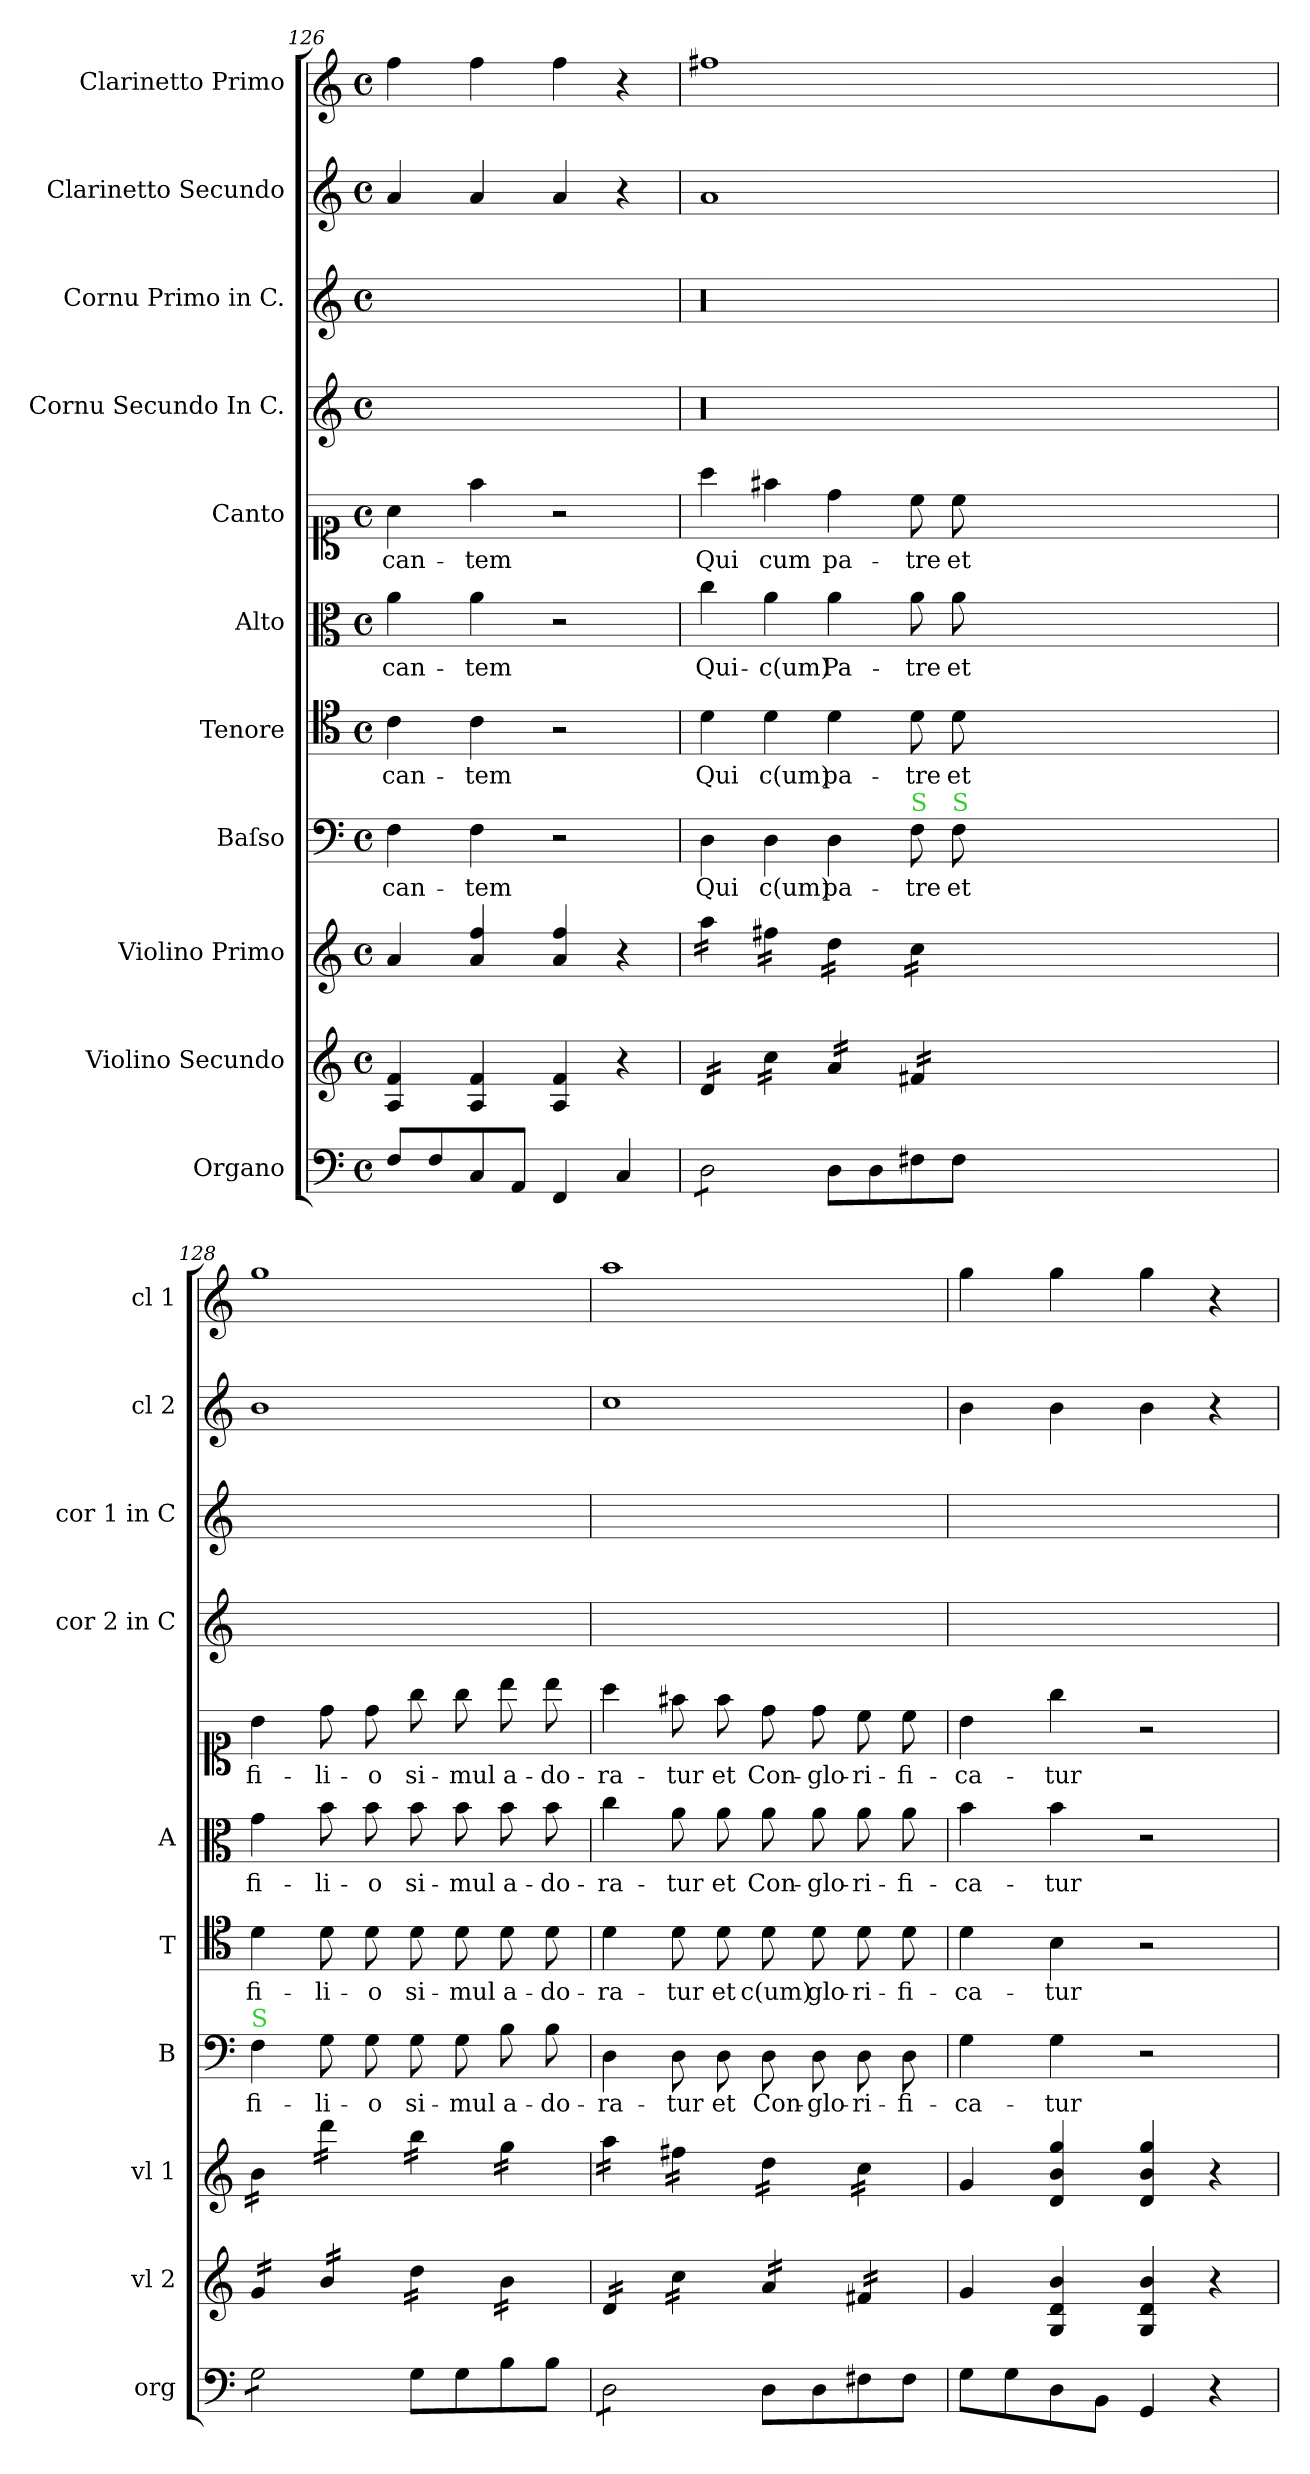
**kern	**kern	**kern	**kern	**text	**kern	**text	**kern	**text	**kern	**text	**kern	**kern	**kern	**kern
*part11	*part10	*part9	*part8	*part8	*part7	*part7	*part6	*part6	*part5	*part5	*part4	*part3	*part2	*part1
*staff11	*staff10	*staff9	*staff8	*staff8	*staff7	*staff7	*staff6	*staff6	*staff5	*staff5	*staff4	*staff3	*staff2	*staff1
*I"Organo	*I"Violino Secundo	*I"Violino Primo	*I"Baſso	*	*I"Tenore	*	*I"Alto	*	*I"Canto	*	*I"Cornu Secundo In C.	*I"Cornu Primo in C.	*I"Clarinetto Secundo	*I"Clarinetto Primo
*I'org	*I'vl 2	*I'vl 1	*I'B	*	*I'T	*	*I'A	*	*	*	*I'cor 2 in C	*I'cor 1 in C	*I'cl 2	*I'cl 1
*clefF4	*clefG2	*clefG2	*clefF4	*	*clefC4	*	*clefC3	*	*clefC1	*	*clefG2	*clefG2	*clefG2	*clefG2
*	*	*	*	*	*	*	*	*	*	*	*ITrd8c12	*ITrd8c12	*	*
*k[]	*k[]	*k[]	*k[]	*	*k[]	*	*k[]	*	*k[]	*	*k[]	*k[]	*k[]	*k[]
*C:	*C:	*C:	*C:	*	*C:	*	*C:	*	*C:	*	*C:	*C:	*C:	*C:
*M4/4	*M4/4	*M4/4	*M4/4	*	*M4/4	*	*M4/4	*	*M4/4	*	*M4/4	*M4/4	*M4/4	*M4/4
*met(c)	*met(c)	*met(c)	*met(c)	*	*met(c)	*	*met(c)	*	*met(c)	*	*met(c)	*met(c)	*met(c)	*met(c)
=126	=126	=126	=126	=126	=126	=126	=126	=126	=126	=126	=126	=126	=126	=126
8F/L	4A/ 4f/	4a/	4F\	-can-	4c\	-can-	4a\	-can-	4a\	-can-	1ryy	1ryy	4a/	4ff\
8F/	.	.	.	.	.	.	.	.	.	.	.	.	.	.
8C/	4A/ 4f/	4a/ 4ff/	4F\	-tem	4c\	-tem	4a\	-tem	4ff\	-tem	.	.	4a/	4ff\
8AA/J	.	.	.	.	.	.	.	.	.	.	.	.	.	.
4FF/	4A/ 4f/	4a/ 4ff/	2r	.	2r	.	2r	.	2r	.	.	.	4a/	4ff\
4C/	4r	4r	.	.	.	.	.	.	.	.	.	.	4r	4r
=127	=127	=127	=127	=127	=127	=127	=127	=127	=127	=127	=127	=127	=127	=127
*tremolo	*	*	*	*	*	*	*	*	*	*	*	*	*	*
*	*tremolo	*	*	*	*	*	*	*	*	*	*	*	*	*
*	*	*tremolo	*	*	*	*	*	*	*	*	*	*	*	*
8D\L	16d/LL	16aa\LL	4D\	Qui	4d\	Qui	4cc\	Qui-	4aa\	Qui	00r	00r	1a	1ff#X
.	16d/	16aa\	.	.	.	.	.	.	.	.	.	.	.	.
8D\	16d/	16aa\	.	.	.	.	.	.	.	.	.	.	.	.
.	16d/JJ	16aa\JJ	.	.	.	.	.	.	.	.	.	.	.	.
8D\	16cc\LL	16ff#X\LL	4D\	c(um)	4d\	c(um)	4a\	-c(um)	4ff#X\	cum	.	.	.	.
.	16cc\	16ff#X\	.	.	.	.	.	.	.	.	.	.	.	.
8D\J	16cc\	16ff#X\	.	.	.	.	.	.	.	.	.	.	.	.
*Xtremolo	*	*	*	*	*	*	*	*	*	*	*	*	*	*
.	16cc\JJ	16ff#X\JJ	.	.	.	.	.	.	.	.	.	.	.	.
8D\L	16a/LL	16dd\LL	4D\	pa-	4d\	pa-	4a\	Pa-	4dd\	pa-	.	.	.	.
.	16a/	16dd\	.	.	.	.	.	.	.	.	.	.	.	.
8D\	16a/	16dd\	.	.	.	.	.	.	.	.	.	.	.	.
.	16a/JJ	16dd\JJ	.	.	.	.	.	.	.	.	.	.	.	.
!	!	!	!LO:TX:a:color=limegreen:t=S	!	!	!	!	!	!	!	!	!	!	!
8F#X\	16f#X/LL	16cc\LL	8F\	-tre	8d\	-tre	8a\	-tre	8cc\	-tre	.	.	.	.
.	16f#X/	16cc\	.	.	.	.	.	.	.	.	.	.	.	.
!	!	!	!LO:TX:a:color=limegreen:t=S	!	!	!	!	!	!	!	!	!	!	!
8F#\J	16f#X/	16cc\	8F\	et	8d\	et	8a\	et	8cc\	et	.	.	.	.
.	16f#X/JJ	16cc\JJ	.	.	.	.	.	.	.	.	.	.	.	.
0.ryy	0.ryy	0.ryy	0.ryy	.	0.ryy	.	0.ryy	.	0.ryy	.	.	.	0.ryy	0.ryy
=128	=128	=128	=128	=128	=128	=128	=128	=128	=128	=128	=128	=128	=128	=128
!	!	!	!LO:TX:a:color=limegreen:t=S	!	!	!	!	!	!	!	!	!	!	!
*tremolo	*	*	*	*	*	*	*	*	*	*	*	*	*	*
8G\L	16g/LL	16b\LL	4F\	fi-	4d\	fi-	4g\	fi-	4b\	fi-	1ryy	1ryy	1b	1gg
.	16g/	16b\	.	.	.	.	.	.	.	.	.	.	.	.
8G\	16g/	16b\	.	.	.	.	.	.	.	.	.	.	.	.
.	16g/JJ	16b\JJ	.	.	.	.	.	.	.	.	.	.	.	.
8G\	16b/LL	16ddd\LL	8G\	-li-	8d\	-li-	8b\	-li-	8dd\	-li-	.	.	.	.
.	16b/	16ddd\	.	.	.	.	.	.	.	.	.	.	.	.
8G\J	16b/	16ddd\	8G\	-o	8d\	-o	8b\	-o	8dd\	-o	.	.	.	.
*Xtremolo	*	*	*	*	*	*	*	*	*	*	*	*	*	*
.	16b/JJ	16ddd\JJ	.	.	.	.	.	.	.	.	.	.	.	.
8G\L	16dd\LL	16bb\LL	8G\	si-	8d\	si-	8b\	si-	8gg\	si-	.	.	.	.
.	16dd\	16bb\	.	.	.	.	.	.	.	.	.	.	.	.
8G\	16dd\	16bb\	8G\	-mul	8d\	-mul	8b\	-mul	8gg\	-mul	.	.	.	.
.	16dd\JJ	16bb\JJ	.	.	.	.	.	.	.	.	.	.	.	.
8B\	16b\LL	16gg\LL	8B\	a-	8d\	a-	8b\	a-	8bb\	a-	.	.	.	.
.	16b\	16gg\	.	.	.	.	.	.	.	.	.	.	.	.
8B\J	16b\	16gg\	8B\	-do-	8d\	-do-	8b\	-do-	8bb\	-do-	.	.	.	.
.	16b\JJ	16gg\JJ	.	.	.	.	.	.	.	.	.	.	.	.
=129	=129	=129	=129	=129	=129	=129	=129	=129	=129	=129	=129	=129	=129	=129
*tremolo	*	*	*	*	*	*	*	*	*	*	*	*	*	*
8D\L	16d/LL	16aa\LL	4D\	-ra-	4d\	-ra-	4cc\	-ra-	4aa\	-ra-	1ryy	1ryy	1cc	1aa
.	16d/	16aa\	.	.	.	.	.	.	.	.	.	.	.	.
8D\	16d/	16aa\	.	.	.	.	.	.	.	.	.	.	.	.
.	16d/JJ	16aa\JJ	.	.	.	.	.	.	.	.	.	.	.	.
8D\	16cc\LL	16ff#X\LL	8D\	-tur	8d\	-tur	8a\	-tur	8ff#X\	-tur	.	.	.	.
.	16cc\	16ff#X\	.	.	.	.	.	.	.	.	.	.	.	.
8D\J	16cc\	16ff#X\	8D\	et	8d\	et	8a\	et	8ff#\	et	.	.	.	.
*Xtremolo	*	*	*	*	*	*	*	*	*	*	*	*	*	*
.	16cc\JJ	16ff#X\JJ	.	.	.	.	.	.	.	.	.	.	.	.
8D\L	16a/LL	16dd\LL	8D\	Con-	8d\	c(um)	8a\	Con-	8dd\	Con-	.	.	.	.
.	16a/	16dd\	.	.	.	.	.	.	.	.	.	.	.	.
8D\	16a/	16dd\	8D\	-glo-	8d\	glo-	8a\	-glo-	8dd\	-glo-	.	.	.	.
.	16a/JJ	16dd\JJ	.	.	.	.	.	.	.	.	.	.	.	.
8F#X\	16f#X/LL	16cc\LL	8D\	-ri-	8d\	-ri-	8a\	-ri-	8cc\	-ri-	.	.	.	.
.	16f#X/	16cc\	.	.	.	.	.	.	.	.	.	.	.	.
8F#\J	16f#X/	16cc\	8D\	-fi-	8d\	-fi-	8a\	-fi-	8cc\	-fi-	.	.	.	.
.	16f#X/JJ	16cc\JJ	.	.	.	.	.	.	.	.	.	.	.	.
*	*	*Xtremolo	*	*	*	*	*	*	*	*	*	*	*	*
*	*Xtremolo	*	*	*	*	*	*	*	*	*	*	*	*	*
=130	=130	=130	=130	=130	=130	=130	=130	=130	=130	=130	=130	=130	=130	=130
8G\L	4g/	4g/	4G\	-ca-	4d\	-ca-	4b\	-ca-	4b\	-ca-	1ryy	1ryy	4b\	4gg\
8G\	.	.	.	.	.	.	.	.	.	.	.	.	.	.
8D\	4G/ 4d/ 4b/	4d/ 4b/ 4gg/	4G\	-tur	4B\	-tur	4b\	-tur	4gg\	-tur	.	.	4b\	4gg\
8BB\J	.	.	.	.	.	.	.	.	.	.	.	.	.	.
4GG/	4G/ 4d/ 4b/	4d/ 4b/ 4gg/	2r	.	2r	.	2r	.	2r	.	.	.	4b\	4gg\
4r	4r	4r	.	.	.	.	.	.	.	.	.	.	4r	4r
=	=	=	=	=	=	=	=	=	=	=	=	=	=	=
*-	*-	*-	*-	*-	*-	*-	*-	*-	*-	*-	*-	*-	*-	*-
